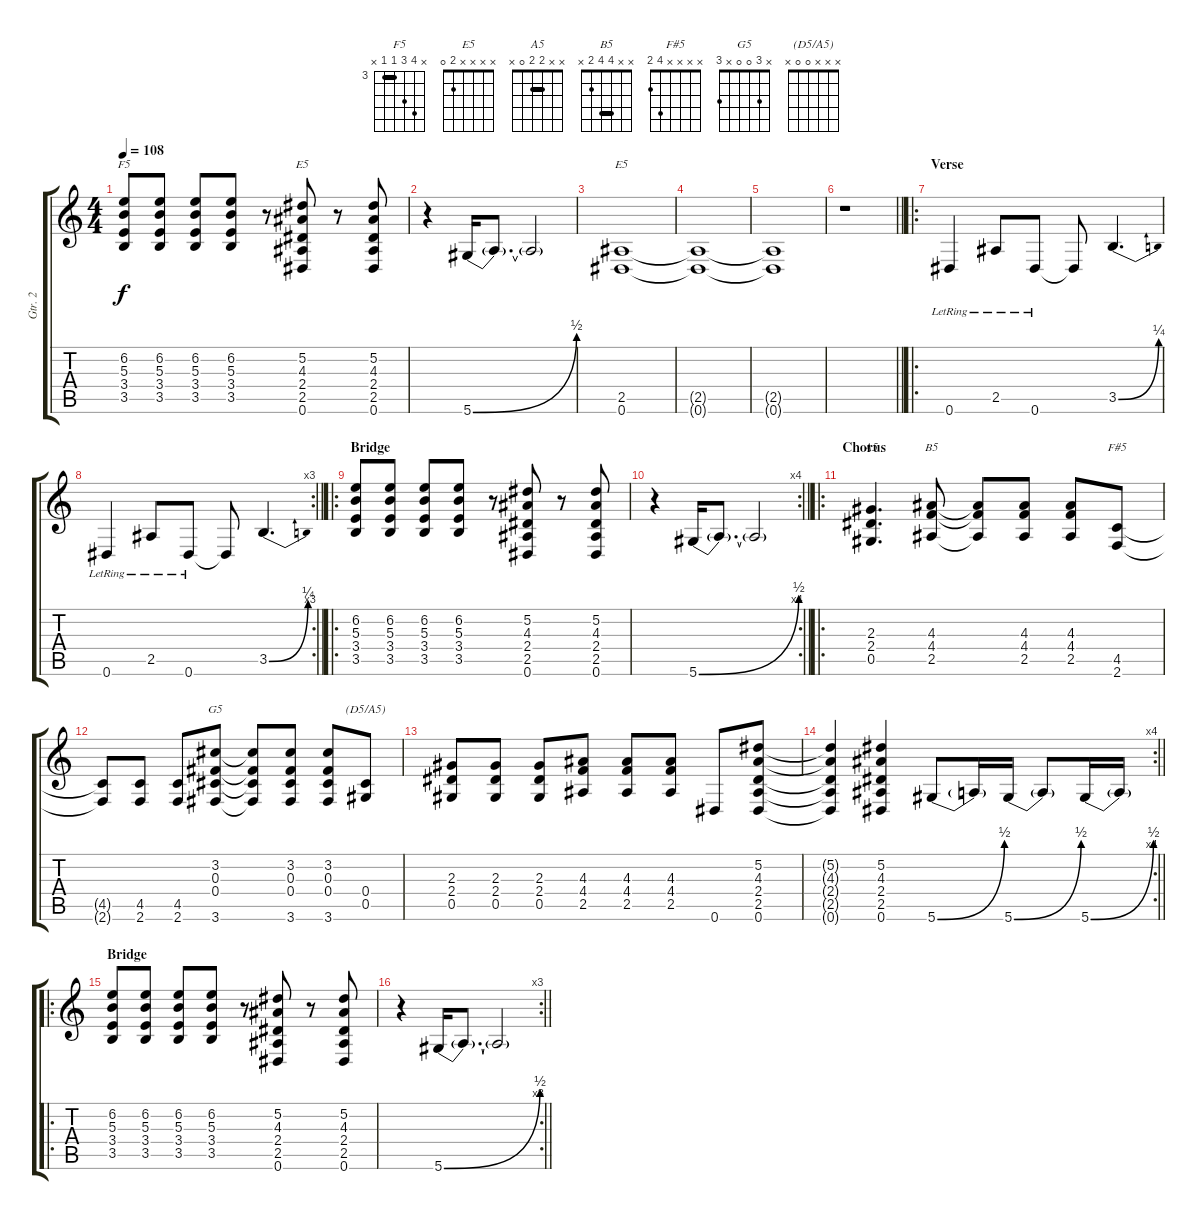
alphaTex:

\track ("Gtr. 2" "Gtr. 2") {instrument distortionguitar}
\staff {score tabs}
\tuning (Eb4 Bb3 Gb3 Db3 Ab2 Eb2) {hide}
\chord ("F5" x 6 5 3 3 x) {firstfret 3 barre 3}
\chord ("E5" x 5 4 2 2 0) {barre 2}
\chord ("E5" x x x x 2 0)
\chord ("A5" x x 2 2 0 x) {barre 2}
\chord ("B5" x x 4 4 2 x) {barre 4}
\chord ("F#5" x x x x 4 2)
\chord ("G5" x 3 0 0 x 3)
\chord ("(D5/A5)" x x x 0 0 x)
\ts (4 4)
\tempo 108
\clef g2
\ks c
(6.2 5.3 3.4 3.5).8{ch "F5" dy f} (6.2 5.3 3.4 3.5).8 (6.2 5.3 3.4 3.5).8 (6.2 5.3 3.4 3.5).8 r.8 (5.2 4.3 2.4 2.5 0.6).8{ch "E5"} r.8 (5.2 4.3 2.4 2.5 0.6).8 |
r.4 5.6{be (bend 0 0 60 2)}.16 5.6{t}.8{d} 5.6{t}.2 |
(2.5 0.6).1{ch "E5"} |
(2.5{t} 0.6{t}).1 |
(2.5{t} 0.6{t}).1 |
\barLineRight lightlight
r.1 |
\ro
\section ("" "Verse")
0.6{lr}.4 2.5{lr}.8 0.6{lr}.8 0.6{t}.8 3.5{be (bend 0 0 60 1)}.4{d} |
\rc 3
\barLineRight lightlight
0.6{lr}.4 2.5{lr}.8 0.6{lr}.8 0.6{t}.8 3.5{be (bend 0 0 60 1)}.4{d} |
\ro
\section ("" "Bridge")
(6.2 5.3 3.4 3.5).8 (6.2 5.3 3.4 3.5).8 (6.2 5.3 3.4 3.5).8 (6.2 5.3 3.4 3.5).8 r.8 (5.2 4.3 2.4 2.5 0.6).8 r.8 (5.2 4.3 2.4 2.5 0.6).8 |
\rc 4
\barLineRight lightlight
r.4 5.6{be (bend 0 0 60 2)}.16 5.6{t}.8{d} 5.6{t}.2 |
\ro
\section ("" "Chorus")
(2.3 2.4 0.5).4{d ch "A5"} (4.3 4.4 2.5).8{ch "B5"} (4.3{t} 4.4{t} 2.5{t}).8 (4.3 4.4 2.5).8 (4.3 4.4 2.5).8 (4.5 2.6).8{ch "F#5"} |
(4.5{t} 2.6{t}).8 (4.5 2.6).8 (4.5 2.6).8 (3.2 0.3 0.4 3.6).8{ch "G5"} (3.2{t} 0.3{t} 0.4{t} 3.6{t}).8 (3.2 0.3 0.4 3.6).8 (3.2 0.3 0.4 3.6).8 (0.4 0.5).8{ch "(D5/A5)"} |
(2.3 2.4 0.5).8 (2.3 2.4 0.5).8 (2.3 2.4 0.5).8 (4.3 4.4 2.5).8 (4.3 4.4 2.5).8 (4.3 4.4 2.5).8 0.6.8 (5.2 4.3 2.4 2.5 0.6).8 |
\rc 4
\barLineRight lightlight
(5.2{t} 4.3{t} 2.4{t} 2.5{t} 0.6{t}).4 (5.2 4.3 2.4 2.5 0.6).4 5.6{be (bend 0 0 60 2)}.8 5.6{t}.16 5.6{be (bend 0 0 60 2)}.16 5.6{t}.8 5.6{be (bend 0 0 60 2)}.16 5.6{t}.16 |
\ro
\section ("" "Bridge")
(6.2 5.3 3.4 3.5).8 (6.2 5.3 3.4 3.5).8 (6.2 5.3 3.4 3.5).8 (6.2 5.3 3.4 3.5).8 r.8 (5.2 4.3 2.4 2.5 0.6).8 r.8 (5.2 4.3 2.4 2.5 0.6).8 |
\rc 3
\barLineRight lightlight
r.4 5.6{be (bend 0 0 60 2)}.16 5.6{t}.8{d} 5.6{t}.2
